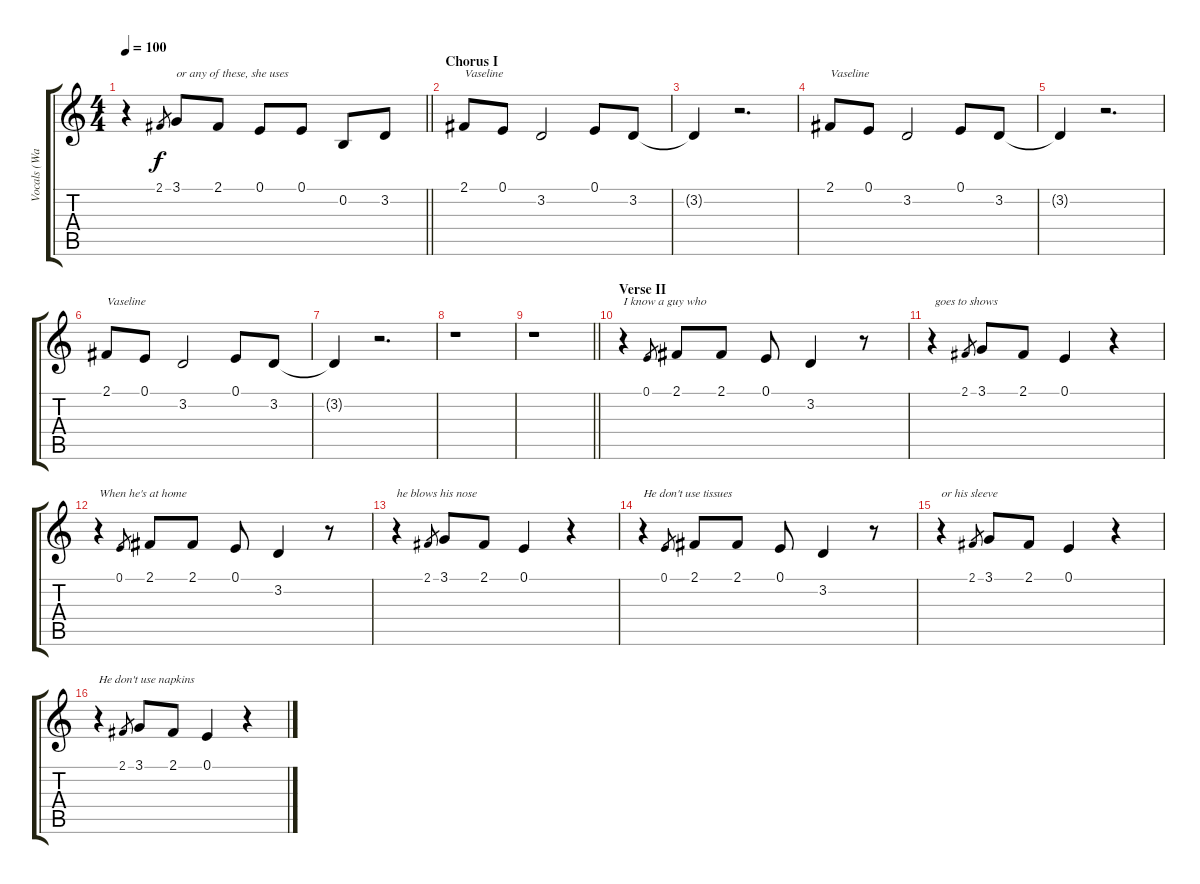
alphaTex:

\track ("Vocals (Wayne)" "Vocals (Wa") {instrument oboe}
\staff {score tabs}
\tuning (E4 B3 G3 D3 A2 E2) {hide}
\ts (4 4)
\tempo 100
\clef g2
\barLineRight lightlight
\ks c
r.4{dy f} 2.1.8{gr} 3.1.8{txt "or any of these, she uses"} 2.1.8 0.1.8 0.1.8 0.2.8 3.2.8 |
\section ("" "Chorus I")
2.1.8{txt "Vaseline"} 0.1.8 3.2.2 0.1.8 3.2.8 |
3.2{t}.4 r.2{d} |
2.1.8{txt "Vaseline"} 0.1.8 3.2.2 0.1.8 3.2.8 |
3.2{t}.4 r.2{d} |
2.1.8{txt "Vaseline"} 0.1.8 3.2.2 0.1.8 3.2.8 |
3.2{t}.4 r.2{d} |
r.1 |
\barLineRight lightlight
r.1 |
\section ("" "Verse II")
r.4{txt "I know a guy who"} 0.1.8{gr} 2.1.8 2.1.8 0.1.8 3.2.4 r.8 |
r.4{txt " goes to shows"} 2.1.8{gr} 3.1.8 2.1.8 0.1.4 r.4 |
r.4{txt "When he's at home"} 0.1.8{gr} 2.1.8 2.1.8 0.1.8 3.2.4 r.8 |
r.4{txt "he blows his nose"} 2.1.8{gr} 3.1.8 2.1.8 0.1.4 r.4 |
r.4{txt "He don't use tissues"} 0.1.8{gr} 2.1.8 2.1.8 0.1.8 3.2.4 r.8 |
r.4{txt "or his sleeve"} 2.1.8{gr} 3.1.8 2.1.8 0.1.4 r.4 |
r.4{txt "He don't use napkins"} 2.1.8{gr} 3.1.8 2.1.8 0.1.4 r.4
